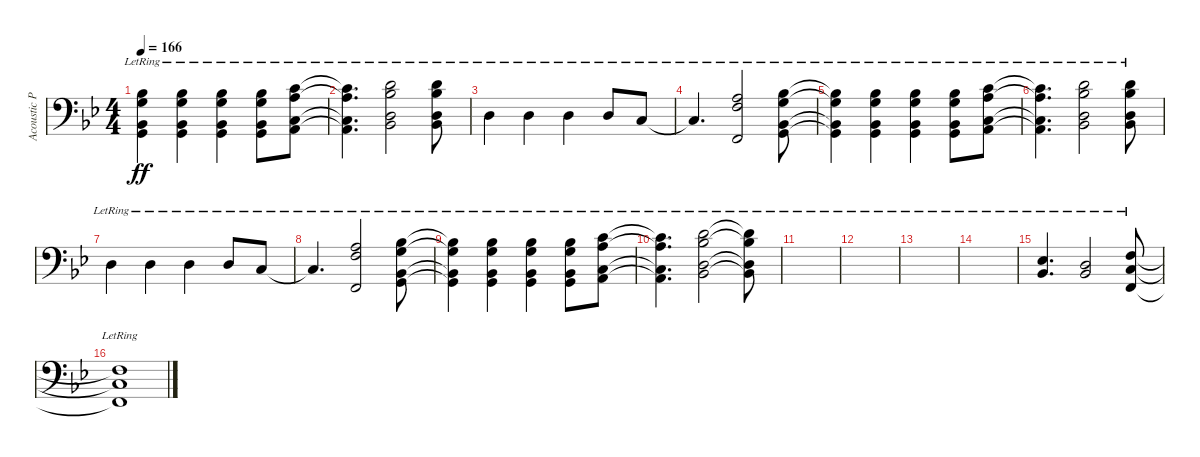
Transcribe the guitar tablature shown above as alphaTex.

\track ("Acoustic Piano (Staff 2)" "Acoustic P") {instrument acousticgrandpiano}
\staff {score}
\tuning (E4 B3 G3 D3 A2 E2 B1) {hide}
\ts (4 4)
\tempo 166
\clef f4
\ks gminor
(3.3{lr t} 5.4{lr t} 1.5{lr t} 3.6{lr t}).4{dy ff} (3.3{lr} 5.4{lr} 1.5{lr} 3.6{lr}).4 (3.3{lr} 5.4{lr} 1.5{lr} 3.6{lr}).4 (0.3{lr} 8.4{lr} 1.5{lr} 3.6{lr}).8 (1.2{lr} 2.3{lr} 0.5{lr} 8.6{lr}).8 |
(1.2{lr t} 2.3{lr t} 0.5{lr t} 8.6{lr t}).4{d} (3.2{lr} 3.3{lr} 0.4{lr} 1.5{lr}).2 (3.2{lr} 3.3{lr} 0.4{lr} 1.5{lr}).8 |
0.4{lr}.4 0.4{lr}.4 0.4{lr}.4 0.4{lr}.8 3.5{lr}.8 |
3.5{lr t}.4{d} (2.3{lr} 3.4{lr} 1.6{lr}).2 (3.3{lr} 5.4{lr} 1.5{lr} 3.6{lr}).8 |
(3.3{lr t} 5.4{lr t} 1.5{lr t} 3.6{lr t}).4 (3.3{lr} 5.4{lr} 1.5{lr} 3.6{lr}).4 (3.3{lr} 5.4{lr} 1.5{lr} 3.6{lr}).4 (0.3{lr} 8.4{lr} 1.5{lr} 3.6{lr}).8 (1.2{lr} 2.3{lr} 0.5{lr} 8.6{lr}).8 |
(1.2{lr t} 2.3{lr t} 0.5{lr t} 8.6{lr t}).4{d} (3.2{lr} 3.3{lr} 0.4{lr} 1.5{lr}).2 (3.2{lr} 3.3{lr} 0.4{lr} 1.5{lr}).8 |
0.4{lr}.4 0.4{lr}.4 0.4{lr}.4 0.4{lr}.8 3.5{lr}.8 |
3.5{lr t}.4{d} (2.3{lr} 3.4{lr} 1.6{lr}).2 (3.3{lr} 5.4{lr} 1.5{lr} 3.6{lr}).8 |
(3.3{lr t} 5.4{lr t} 1.5{lr t} 3.6{lr t}).4 (3.3{lr} 5.4{lr} 1.5{lr} 3.6{lr}).4 (3.3{lr} 5.4{lr} 1.5{lr} 3.6{lr}).4 (0.3{lr} 8.4{lr} 1.5{lr} 3.6{lr}).8 (1.2{lr} 2.3{lr} 0.5{lr} 8.6{lr}).8 |
(1.2{lr t} 2.3{lr t} 0.5{lr t} 8.6{lr t}).4{d} (3.2{lr} 3.3{lr} 0.4{lr} 1.5{lr}).2 (3.2{lr t} 3.3{lr t} 0.4{lr t} 1.5{lr t}).8 |
|
|
|
|
(1.4{lr} 1.5{lr}).4{d} (0.4{lr} 1.5{lr}).2 (3.4{lr} 3.5{lr} 1.6{lr}).8 |
(3.4{lr t} 3.5{lr t} 1.6{lr t}).1
